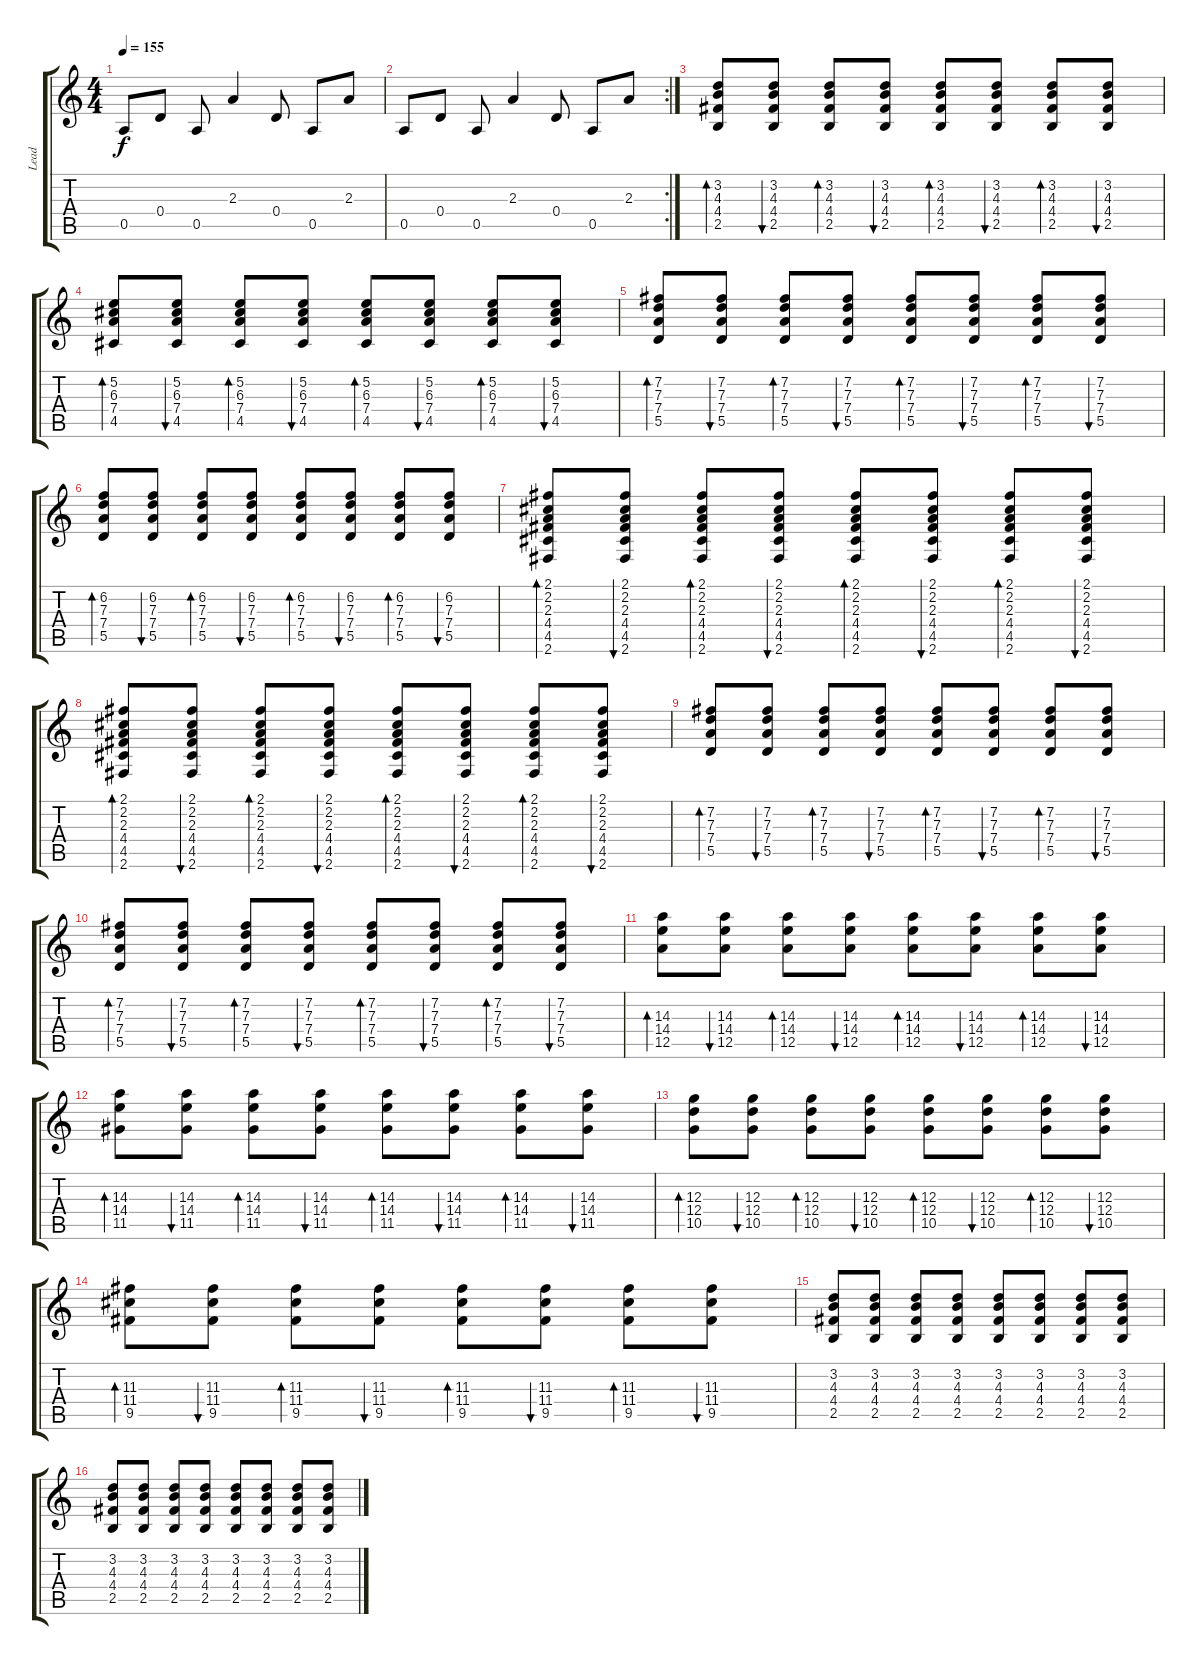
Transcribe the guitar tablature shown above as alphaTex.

\track ("Lead" "Lead") {instrument acousticguitarsteel}
\staff {score tabs}
\tuning (E4 B3 G3 D3 A2 E2) {hide}
\ts (4 4)
\tempo 155
\clef g2
\ks c
0.5.8{dy f} 0.4.8 0.5.8 2.3.4 0.4.8 0.5.8 2.3.8 |
\rc 2
0.5.8 0.4.8 0.5.8 2.3.4 0.4.8 0.5.8 2.3.8 |
(3.2 4.3 4.4 2.5).8{bd 60} (3.2 4.3 4.4 2.5).8{bu 60} (3.2 4.3 4.4 2.5).8{bd 60} (3.2 4.3 4.4 2.5).8{bu 60} (3.2 4.3 4.4 2.5).8{bd 60} (3.2 4.3 4.4 2.5).8{bu 60} (3.2 4.3 4.4 2.5).8{bd 60} (3.2 4.3 4.4 2.5).8{bu 60} |
(5.2 6.3 7.4 4.5).8{bd 60} (5.2 6.3 7.4 4.5).8{bu 60} (5.2 6.3 7.4 4.5).8{bd 60} (5.2 6.3 7.4 4.5).8{bu 60} (5.2 6.3 7.4 4.5).8{bd 60} (5.2 6.3 7.4 4.5).8{bu 60} (5.2 6.3 7.4 4.5).8{bd 60} (5.2 6.3 7.4 4.5).8{bu 60} |
(7.2 7.3 7.4 5.5).8{bd 60} (7.2 7.3 7.4 5.5).8{bu 60} (7.2 7.3 7.4 5.5).8{bd 60} (7.2 7.3 7.4 5.5).8{bu 60} (7.2 7.3 7.4 5.5).8{bd 60} (7.2 7.3 7.4 5.5).8{bu 60} (7.2 7.3 7.4 5.5).8{bd 60} (7.2 7.3 7.4 5.5).8{bu 60} |
(6.2 7.3 7.4 5.5).8{bd 60} (6.2 7.3 7.4 5.5).8{bu 60} (6.2 7.3 7.4 5.5).8{bd 60} (6.2 7.3 7.4 5.5).8{bu 60} (6.2 7.3 7.4 5.5).8{bd 60} (6.2 7.3 7.4 5.5).8{bu 60} (6.2 7.3 7.4 5.5).8{bd 60} (6.2 7.3 7.4 5.5).8{bu 60} |
(2.1 2.2 2.3 4.4 4.5 2.6).8{bd 60} (2.1 2.2 2.3 4.4 4.5 2.6).8{bu 60} (2.1 2.2 2.3 4.4 4.5 2.6).8{bd 60} (2.1 2.2 2.3 4.4 4.5 2.6).8{bu 60} (2.1 2.2 2.3 4.4 4.5 2.6).8{bd 60} (2.1 2.2 2.3 4.4 4.5 2.6).8{bu 60} (2.1 2.2 2.3 4.4 4.5 2.6).8{bd 60} (2.1 2.2 2.3 4.4 4.5 2.6).8{bu 60} |
(2.1 2.2 2.3 4.4 4.5 2.6).8{bd 60} (2.1 2.2 2.3 4.4 4.5 2.6).8{bu 60} (2.1 2.2 2.3 4.4 4.5 2.6).8{bd 60} (2.1 2.2 2.3 4.4 4.5 2.6).8{bu 60} (2.1 2.2 2.3 4.4 4.5 2.6).8{bd 60} (2.1 2.2 2.3 4.4 4.5 2.6).8{bu 60} (2.1 2.2 2.3 4.4 4.5 2.6).8{bd 60} (2.1 2.2 2.3 4.4 4.5 2.6).8{bu 60} |
(7.2 7.3 7.4 5.5).8{bd 60} (7.2 7.3 7.4 5.5).8{bu 60} (7.2 7.3 7.4 5.5).8{bd 60} (7.2 7.3 7.4 5.5).8{bu 60} (7.2 7.3 7.4 5.5).8{bd 60} (7.2 7.3 7.4 5.5).8{bu 60} (7.2 7.3 7.4 5.5).8{bd 60} (7.2 7.3 7.4 5.5).8{bu 60} |
(7.2 7.3 7.4 5.5).8{bd 60} (7.2 7.3 7.4 5.5).8{bu 60} (7.2 7.3 7.4 5.5).8{bd 60} (7.2 7.3 7.4 5.5).8{bu 60} (7.2 7.3 7.4 5.5).8{bd 60} (7.2 7.3 7.4 5.5).8{bu 60} (7.2 7.3 7.4 5.5).8{bd 60} (7.2 7.3 7.4 5.5).8{bu 60} |
(14.3 14.4 12.5).8{bd 60} (14.3 14.4 12.5).8{bu 60} (14.3 14.4 12.5).8{bd 60} (14.3 14.4 12.5).8{bu 60} (14.3 14.4 12.5).8{bd 60} (14.3 14.4 12.5).8{bu 60} (14.3 14.4 12.5).8{bd 60} (14.3 14.4 12.5).8{bu 60} |
(14.3 14.4 11.5).8{bd 60} (14.3 14.4 11.5).8{bu 60} (14.3 14.4 11.5).8{bd 60} (14.3 14.4 11.5).8{bu 60} (14.3 14.4 11.5).8{bd 60} (14.3 14.4 11.5).8{bu 60} (14.3 14.4 11.5).8{bd 60} (14.3 14.4 11.5).8{bu 60} |
(12.3 12.4 10.5).8{bd 60} (12.3 12.4 10.5).8{bu 60} (12.3 12.4 10.5).8{bd 60} (12.3 12.4 10.5).8{bu 60} (12.3 12.4 10.5).8{bd 60} (12.3 12.4 10.5).8{bu 60} (12.3 12.4 10.5).8{bd 60} (12.3 12.4 10.5).8{bu 60} |
(11.3 11.4 9.5).8{bd 60} (11.3 11.4 9.5).8{bu 60} (11.3 11.4 9.5).8{bd 60} (11.3 11.4 9.5).8{bu 60} (11.3 11.4 9.5).8{bd 60} (11.3 11.4 9.5).8{bu 60} (11.3 11.4 9.5).8{bd 60} (11.3 11.4 9.5).8{bu 60} |
(3.2 4.3 4.4 2.5).8 (3.2 4.3 4.4 2.5).8 (3.2 4.3 4.4 2.5).8 (3.2 4.3 4.4 2.5).8 (3.2 4.3 4.4 2.5).8 (3.2 4.3 4.4 2.5).8 (3.2 4.3 4.4 2.5).8 (3.2 4.3 4.4 2.5).8 |
(3.2 4.3 4.4 2.5).8 (3.2 4.3 4.4 2.5).8 (3.2 4.3 4.4 2.5).8 (3.2 4.3 4.4 2.5).8 (3.2 4.3 4.4 2.5).8 (3.2 4.3 4.4 2.5).8 (3.2 4.3 4.4 2.5).8 (3.2 4.3 4.4 2.5).8
